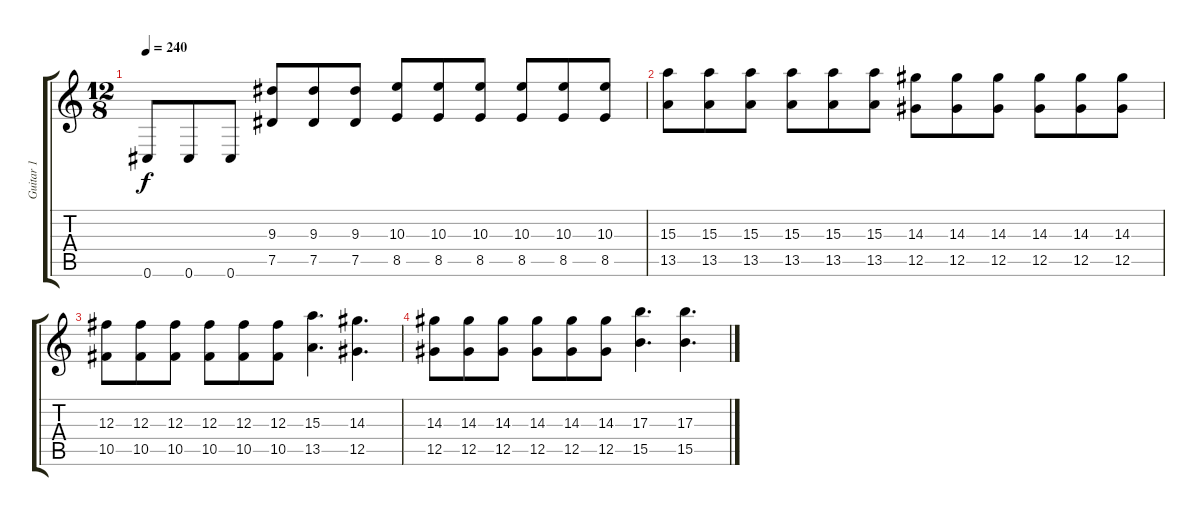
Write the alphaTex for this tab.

\track ("Guitar 1" "Guitar 1") {instrument distortionguitar}
\staff {score tabs}
\tuning (Eb4 Bb3 Gb3 Db3 Ab2 Db2) {hide}
\ts (12 8)
\tempo 240
\clef g2
\ks c
0.6.8{dy f} 0.6.8 0.6.8 (9.3 7.5).8 (9.3 7.5).8 (9.3 7.5).8 (10.3 8.5).8 (10.3 8.5).8 (10.3 8.5).8 (10.3 8.5).8 (10.3 8.5).8 (10.3 8.5).8 |
(15.3 13.5).8 (15.3 13.5).8 (15.3 13.5).8 (15.3 13.5).8 (15.3 13.5).8 (15.3 13.5).8 (14.3 12.5).8 (14.3 12.5).8 (14.3 12.5).8 (14.3 12.5).8 (14.3 12.5).8 (14.3 12.5).8 |
(12.3 10.5).8 (12.3 10.5).8 (12.3 10.5).8 (12.3 10.5).8 (12.3 10.5).8 (12.3 10.5).8 (15.3 13.5).4{d} (14.3 12.5).4{d} |
(14.3 12.5).8 (14.3 12.5).8 (14.3 12.5).8 (14.3 12.5).8 (14.3 12.5).8 (14.3 12.5).8 (17.3 15.5).4{d} (17.3 15.5).4{d}
